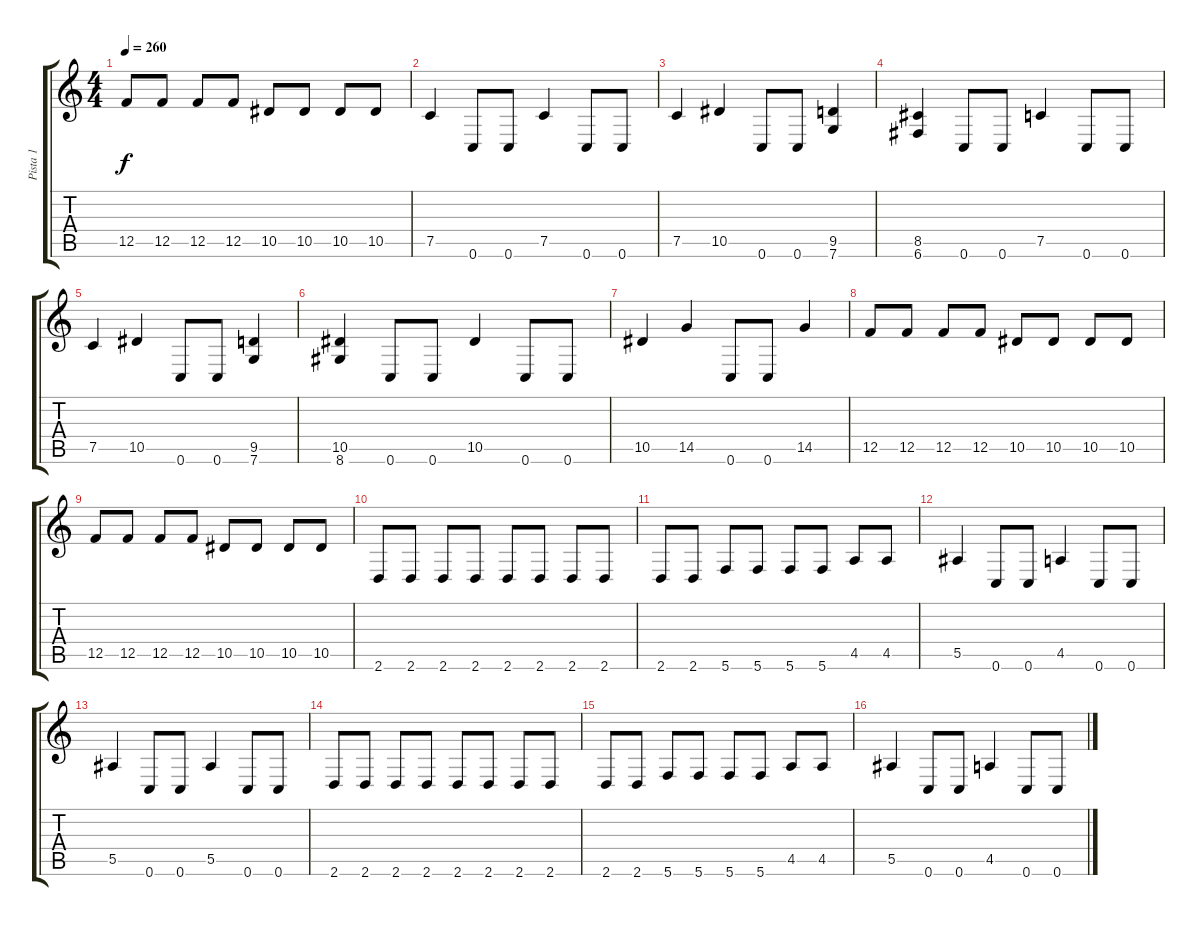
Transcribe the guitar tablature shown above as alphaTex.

\track ("Pista 1" "Pista 1") {instrument distortionguitar}
\staff {score tabs}
\tuning (C4 G3 Eb3 Bb2 F2 C2) {hide}
\ts (4 4)
\tempo 260
\clef g2
\ks c
12.5.8{dy f} 12.5.8 12.5.8 12.5.8 10.5.8 10.5.8 10.5.8 10.5.8 |
7.5.4 0.6.8 0.6.8 7.5.4 0.6.8 0.6.8 |
7.5.4 10.5.4 0.6.8 0.6.8 (9.5 7.6).4 |
(8.5 6.6).4 0.6.8 0.6.8 7.5.4 0.6.8 0.6.8 |
7.5.4 10.5.4 0.6.8 0.6.8 (9.5 7.6).4 |
(10.5 8.6).4 0.6.8 0.6.8 10.5.4 0.6.8 0.6.8 |
10.5.4 14.5.4 0.6.8 0.6.8 14.5.4 |
12.5.8 12.5.8 12.5.8 12.5.8 10.5.8 10.5.8 10.5.8 10.5.8 |
12.5.8 12.5.8 12.5.8 12.5.8 10.5.8 10.5.8 10.5.8 10.5.8 |
2.6.8 2.6.8 2.6.8 2.6.8 2.6.8 2.6.8 2.6.8 2.6.8 |
2.6.8 2.6.8 5.6.8 5.6.8 5.6.8 5.6.8 4.5.8 4.5.8 |
5.5.4 0.6.8 0.6.8 4.5.4 0.6.8 0.6.8 |
5.5.4 0.6.8 0.6.8 5.5.4 0.6.8 0.6.8 |
2.6.8 2.6.8 2.6.8 2.6.8 2.6.8 2.6.8 2.6.8 2.6.8 |
2.6.8 2.6.8 5.6.8 5.6.8 5.6.8 5.6.8 4.5.8 4.5.8 |
5.5.4 0.6.8 0.6.8 4.5.4 0.6.8 0.6.8
